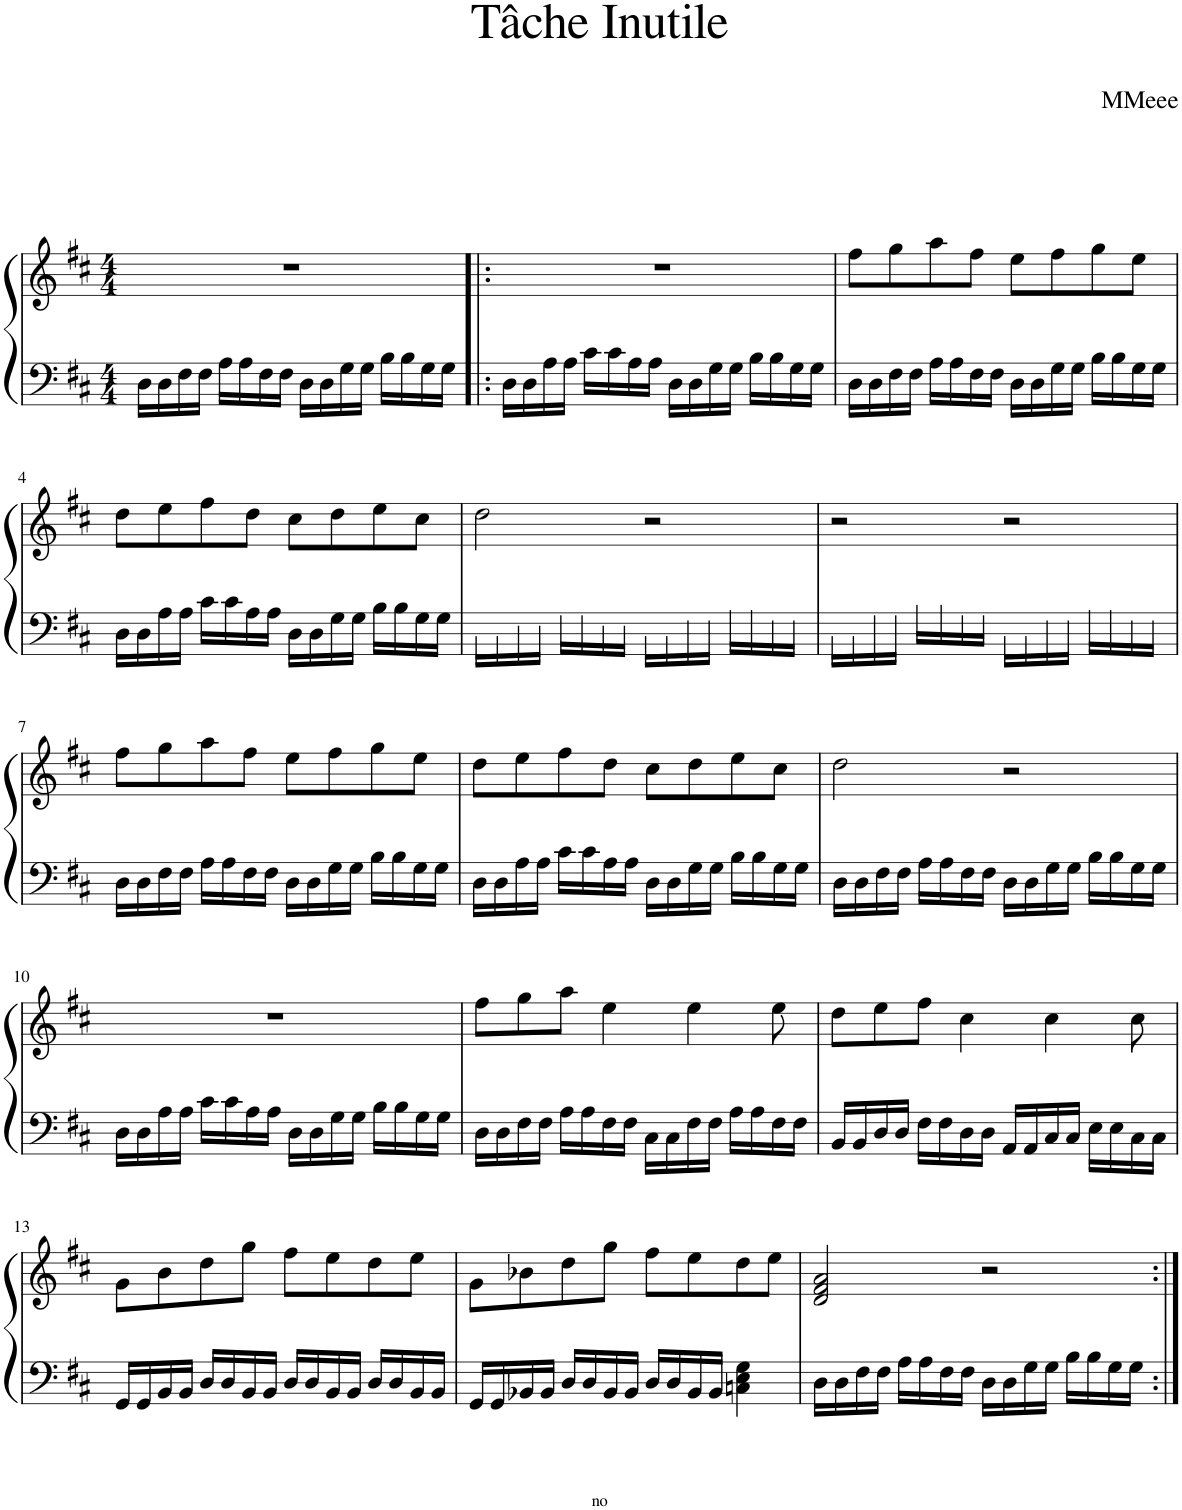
**kern	**kern
*part1	*part1
*staff2	*staff1
*I"Piano	*
*I'Pno.	*
*clefF4	*clefG2
*k[f#c#]	*k[f#c#]
*M4/4	*M4/4
=1	=1
16D\LL	1r
16D\	.
16F#\	.
16F#\JJ	.
16A\LL	.
16A\	.
16F#\	.
16F#\JJ	.
16D\LL	.
16D\	.
16G\	.
16G\JJ	.
16B\LL	.
16B\	.
16G\	.
16G\JJ	.
=2!|:	=2!|:
16D\LL	1r
16D\	.
16A\	.
16A\JJ	.
16c#\LL	.
16c#\	.
16A\	.
16A\JJ	.
16D\LL	.
16D\	.
16G\	.
16G\JJ	.
16B\LL	.
16B\	.
16G\	.
16G\JJ	.
=3	=3
16D\LL	8ff#\L
16D\	.
16F#\	8gg\
16F#\JJ	.
16A\LL	8aa\
16A\	.
16F#\	8ff#\J
16F#\JJ	.
16D\LL	8ee\L
16D\	.
16G\	8ff#\
16G\JJ	.
16B\LL	8gg\
16B\	.
16G\	8ee\J
16G\JJ	.
!!LO:LB:g=z
=4	=4
16D\LL	8dd\L
16D\	.
16A\	8ee\
16A\JJ	.
16c#\LL	8ff#\
16c#\	.
16A\	8dd\J
16A\JJ	.
16D\LL	8cc#\L
16D\	.
16G\	8dd\
16G\JJ	.
16B\LL	8ee\
16B\	.
16G\	8cc#\J
16G\JJ	.
=5	=5
16D\LL	2dd\
16D\	.
16F#\	.
16F#\JJ	.
16A\LL	.
16A\	.
16F#\	.
16F#\JJ	.
16D\LL	2r
16D\	.
16G\	.
16G\JJ	.
16B\LL	.
16B\	.
16G\	.
16G\JJ	.
=6	=6
16D\LL	2r
16D\	.
16A\	.
16A\JJ	.
16c#\LL	.
16c#\	.
16A\	.
16A\JJ	.
16D\LL	2r
16D\	.
16G\	.
16G\JJ	.
16B\LL	.
16B\	.
16G\	.
16G\JJ	.
!!LO:LB:g=z
=7	=7
16D\LL	8ff#\L
16D\	.
16F#\	8gg\
16F#\JJ	.
16A\LL	8aa\
16A\	.
16F#\	8ff#\J
16F#\JJ	.
16D\LL	8ee\L
16D\	.
16G\	8ff#\
16G\JJ	.
16B\LL	8gg\
16B\	.
16G\	8ee\J
16G\JJ	.
=8	=8
16D\LL	8dd\L
16D\	.
16A\	8ee\
16A\JJ	.
16c#\LL	8ff#\
16c#\	.
16A\	8dd\J
16A\JJ	.
16D\LL	8cc#\L
16D\	.
16G\	8dd\
16G\JJ	.
16B\LL	8ee\
16B\	.
16G\	8cc#\J
16G\JJ	.
=9	=9
16D\LL	2dd\
16D\	.
16F#\	.
16F#\JJ	.
16A\LL	.
16A\	.
16F#\	.
16F#\JJ	.
16D\LL	2r
16D\	.
16G\	.
16G\JJ	.
16B\LL	.
16B\	.
16G\	.
16G\JJ	.
!!LO:LB:g=z
=10	=10
16D\LL	1r
16D\	.
16A\	.
16A\JJ	.
16c#\LL	.
16c#\	.
16A\	.
16A\JJ	.
16D\LL	.
16D\	.
16G\	.
16G\JJ	.
16B\LL	.
16B\	.
16G\	.
16G\JJ	.
=11	=11
16D\LL	8ff#\L
16D\	.
16F#\	8gg\
16F#\JJ	.
16A\LL	8aa\J
16A\	.
16F#\	4ee\
16F#\JJ	.
16C#\LL	.
16C#\	.
16F#\	4ee\
16F#\JJ	.
16A\LL	.
16A\	.
16F#\	8ee\
16F#\JJ	.
=12	=12
16BB/LL	8dd\L
16BB/	.
16D/	8ee\
16D/JJ	.
16F#\LL	8ff#\J
16F#\	.
16D\	4cc#\
16D\JJ	.
16AA/LL	.
16AA/	.
16C#/	4cc#\
16C#/JJ	.
16E\LL	.
16E\	.
16C#\	8cc#\
16C#\JJ	.
!!LO:LB:g=z
=13	=13
16GG/LL	8g\L
16GG/	.
16BB/	8b\
16BB/JJ	.
16D/LL	8dd\
16D/	.
16BB/	8gg\J
16BB/JJ	.
16D/LL	8ff#\L
16D/	.
16BB/	8ee\
16BB/JJ	.
16D/LL	8dd\
16D/	.
16BB/	8ee\J
16BB/JJ	.
=14	=14
16GG/LL	8g\L
16GG/	.
16BB-X/	8b-X\
16BB-/JJ	.
16D/LL	8dd\
16D/	.
16BB-/	8gg\J
16BB-/JJ	.
16D/LL	8ff#\L
16D/	.
16BB-/	8ee\
16BB-/JJ	.
4Cn\ 4E\ 4G\	8dd\
.	8ee\J
=15	=15
16D\LL	2d/ 2f#/ 2a/
16D\	.
16F#\	.
16F#\JJ	.
16A\LL	.
16A\	.
16F#\	.
16F#\JJ	.
16D\LL	2r
16D\	.
16G\	.
16G\JJ	.
16B\LL	.
16B\	.
16G\	.
16G\JJ	.
=:|!	=:|!
*-	*-
